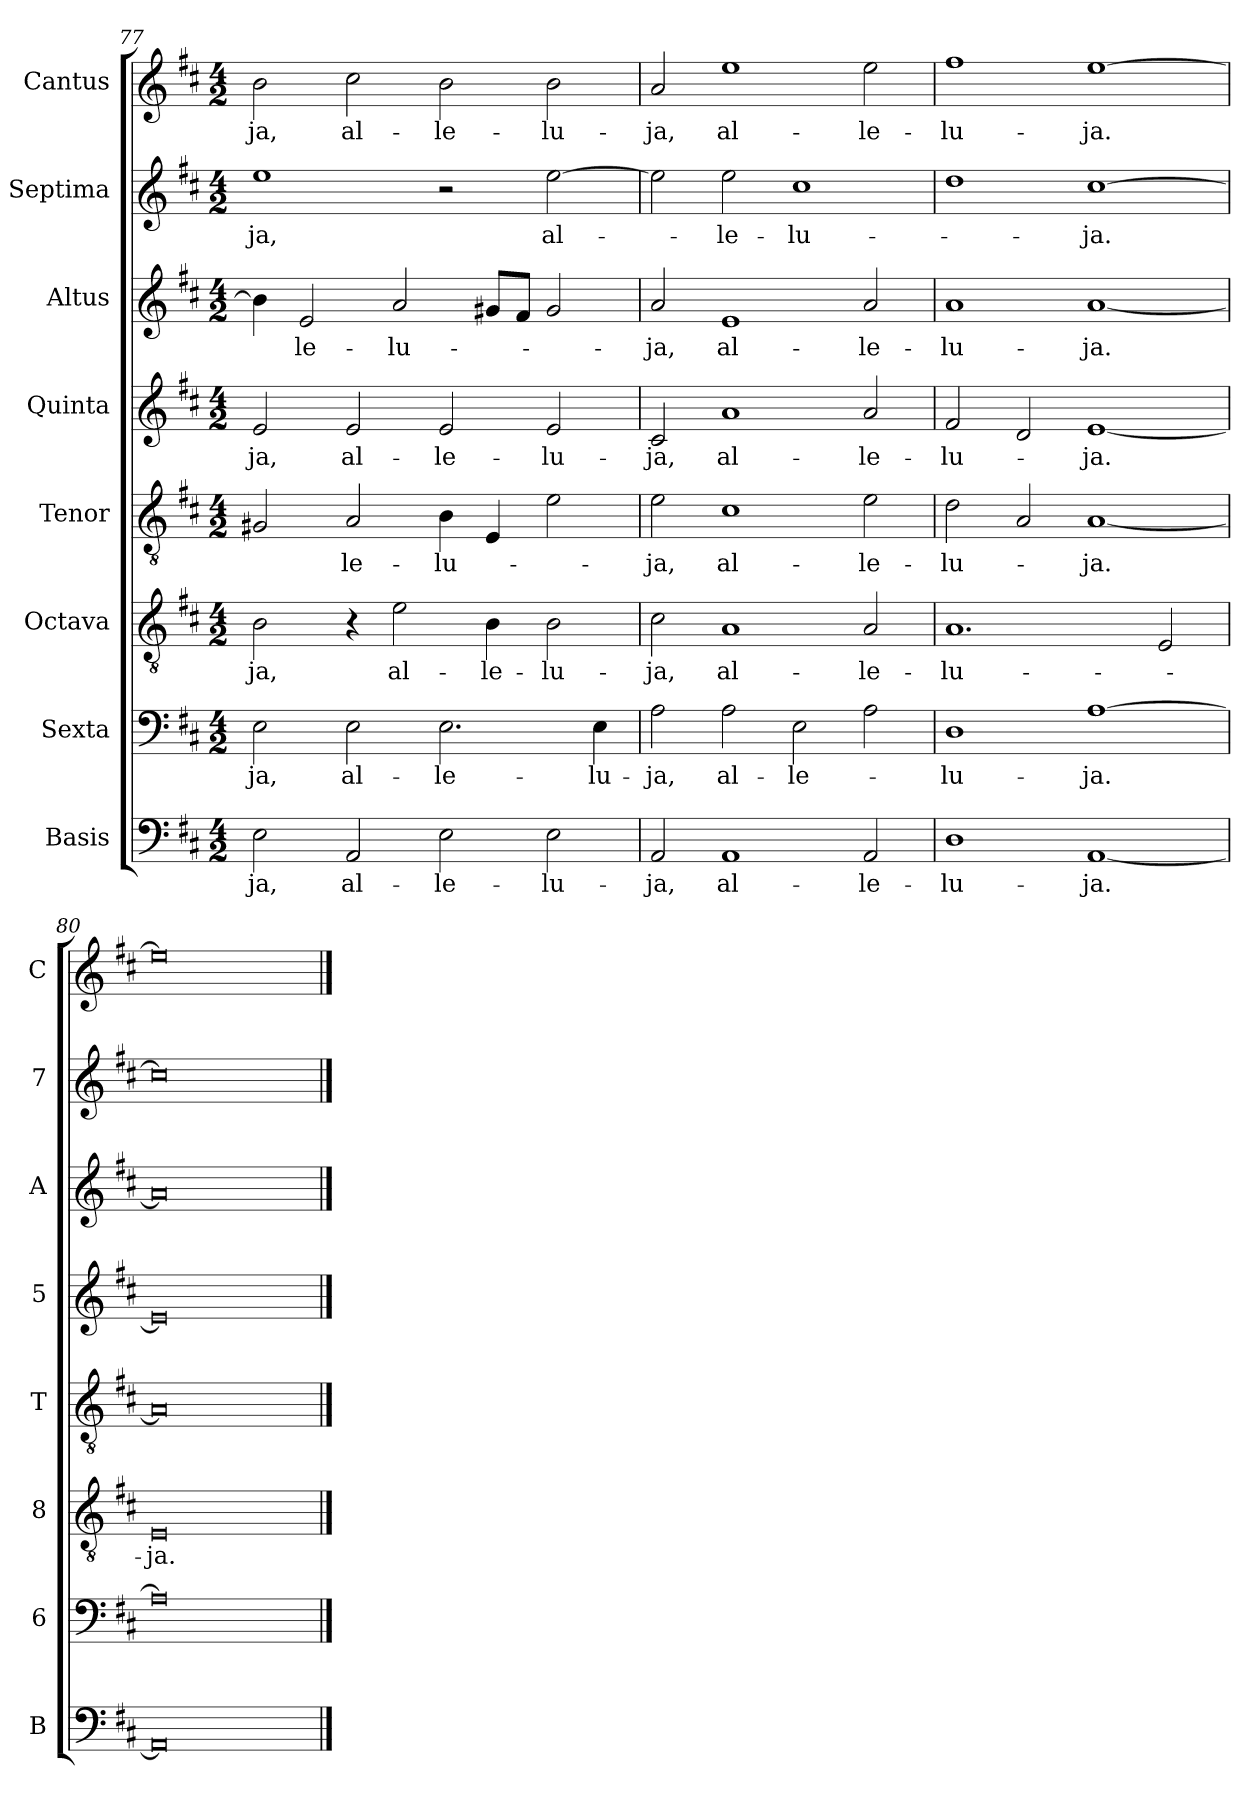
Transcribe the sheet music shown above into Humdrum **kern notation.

**kern	**text	**kern	**text	**kern	**text	**kern	**text	**kern	**text	**kern	**text	**kern	**text	**kern	**text
*part8	*part8	*part7	*part7	*part6	*part6	*part5	*part5	*part4	*part4	*part3	*part3	*part2	*part2	*part1	*part1
*staff8	*staff8	*staff7	*staff7	*staff6	*staff6	*staff5	*staff5	*staff4	*staff4	*staff3	*staff3	*staff2	*staff2	*staff1	*staff1
*I"Basis	*	*I"Sexta	*	*I"Octava	*	*I"Tenor	*	*I"Quinta	*	*I"Altus	*	*I"Septima	*	*I"Cantus	*
*I'B	*	*I'6	*	*I'8	*	*I'T	*	*I'5	*	*I'A	*	*I'7	*	*I'C	*
!!LO:LB:g=z
*clefF4	*	*clefF4	*	*clefGv2	*	*clefGv2	*	*clefG2	*	*clefG2	*	*clefG2	*	*clefG2	*
*k[f#c#]	*	*k[f#c#]	*	*k[f#c#]	*	*k[f#c#]	*	*k[f#c#]	*	*k[f#c#]	*	*k[f#c#]	*	*k[f#c#]	*
*D:	*	*D:	*	*D:	*	*D:	*	*D:	*	*D:	*	*D:	*	*D:	*
*M4/2	*	*M4/2	*	*M4/2	*	*M4/2	*	*M4/2	*	*M4/2	*	*M4/2	*	*M4/2	*
=77	=77	=77	=77	=77	=77	=77	=77	=77	=77	=77	=77	=77	=77	=77	=77
!	!LO:LY:b	!	!LO:LY:b	!	!LO:LY:b	!	!	!	!LO:LY:b	!	!	!	!LO:LY:b	!	!LO:LY:b
2E\	-ja,	2E\	-ja,	2B\	-ja,	2G#X/	.	2e/	-ja,	4b\]	.	1ee	-ja,	2b\	-ja,
!	!	!	!	!	!	!	!	!	!	!	!LO:LY:b	!	!	!	!
.	.	.	.	.	.	.	.	.	.	2e/	-le-	.	.	.	.
!	!LO:LY:b	!	!LO:LY:b	!	!	!	!LO:LY:b	!	!LO:LY:b	!	!	!	!	!	!LO:LY:b
2AA/	al-	2E\	al-	4r	.	2A/	-le-	2e/	al-	.	.	.	.	2cc#\	al-
!	!	!	!	!	!LO:LY:b	!	!	!	!	!	!LO:LY:b	!	!	!	!
.	.	.	.	2e\	al-	.	.	.	.	2a/	-lu-	.	.	.	.
!	!LO:LY:b	!	!LO:LY:b	!	!	!	!LO:LY:b	!	!LO:LY:b	!	!	!	!	!	!LO:LY:b
2E\	-le-	2.E\	-le-	.	.	4B\	-lu-	2e/	-le-	.	.	2r	.	2b\	-le-
!	!	!	!	!	!LO:LY:b	!	!	!	!	!	!	!	!	!	!
.	.	.	.	4B\	-le-	4E/	.	.	.	8g#X/L	.	.	.	.	.
.	.	.	.	.	.	.	.	.	.	8f#/J	.	.	.	.	.
!	!LO:LY:b	!	!	!	!LO:LY:b	!	!	!	!LO:LY:b	!	!	!	!LO:LY:b	!	!LO:LY:b
2E\	-lu-	.	.	2B\	-lu-	2e\	.	2e/	-lu-	2g#/	.	[2ee\	al-	2b\	-lu-
!	!	!	!LO:LY:b	!	!	!	!	!	!	!	!	!	!	!	!
.	.	4E\	-lu-	.	.	.	.	.	.	.	.	.	.	.	.
=78	=78	=78	=78	=78	=78	=78	=78	=78	=78	=78	=78	=78	=78	=78	=78
!	!LO:LY:b	!	!LO:LY:b	!	!LO:LY:b	!	!LO:LY:b	!	!LO:LY:b	!	!LO:LY:b	!	!	!	!LO:LY:b
2AA/	-ja,	2A\	-ja,	2c#\	-ja,	2e\	-ja,	2c#/	-ja,	2a/	-ja,	2ee\]	.	2a/	-ja,
!	!LO:LY:b	!	!LO:LY:b	!	!LO:LY:b	!	!LO:LY:b	!	!LO:LY:b	!	!LO:LY:b	!	!LO:LY:b	!	!LO:LY:b
1AA	al-	2A\	al-	1A	al-	1c#	al-	1a	al-	1e	al-	2ee\	-le-	1ee	al-
!	!	!	!LO:LY:b	!	!	!	!	!	!	!	!	!	!LO:LY:b	!	!
.	.	2E\	-le-	.	.	.	.	.	.	.	.	1cc#	-lu-	.	.
!	!LO:LY:b	!	!	!	!LO:LY:b	!	!LO:LY:b	!	!LO:LY:b	!	!LO:LY:b	!	!	!	!LO:LY:b
2AA/	-le-	2A\	.	2A/	-le-	2e\	-le-	2a/	-le-	2a/	-le-	.	.	2ee\	-le-
=79	=79	=79	=79	=79	=79	=79	=79	=79	=79	=79	=79	=79	=79	=79	=79
!	!LO:LY:b	!	!LO:LY:b	!	!LO:LY:b	!	!LO:LY:b	!	!LO:LY:b	!	!LO:LY:b	!	!	!	!LO:LY:b
1D	-lu-	1D	-lu-	1.A	-lu-	2d\	-lu-	2f#/	-lu-	1a	-lu-	1dd	.	1ff#	-lu-
.	.	.	.	.	.	2A/	.	2d/	.	.	.	.	.	.	.
!	!LO:LY:b	!	!LO:LY:b	!	!	!	!LO:LY:b	!	!LO:LY:b	!	!LO:LY:b	!	!LO:LY:b	!	!LO:LY:b
[1AA	-ja.	[1A	-ja.	.	.	[1A	-ja.	[1e	-ja.	[1a	-ja.	[1cc#	-ja.	[1ee	-ja.
.	.	.	.	2E/	.	.	.	.	.	.	.	.	.	.	.
=80	=80	=80	=80	=80	=80	=80	=80	=80	=80	=80	=80	=80	=80	=80	=80
!	!	!	!	!	!LO:LY:b	!	!	!	!	!	!	!	!	!	!
0AA]	.	0A]	.	0E	-ja.	0A]	.	0e]	.	0a]	.	0cc#]	.	0ee]	.
==	==	==	==	==	==	==	==	==	==	==	==	==	==	==	==
*-	*-	*-	*-	*-	*-	*-	*-	*-	*-	*-	*-	*-	*-	*-	*-
